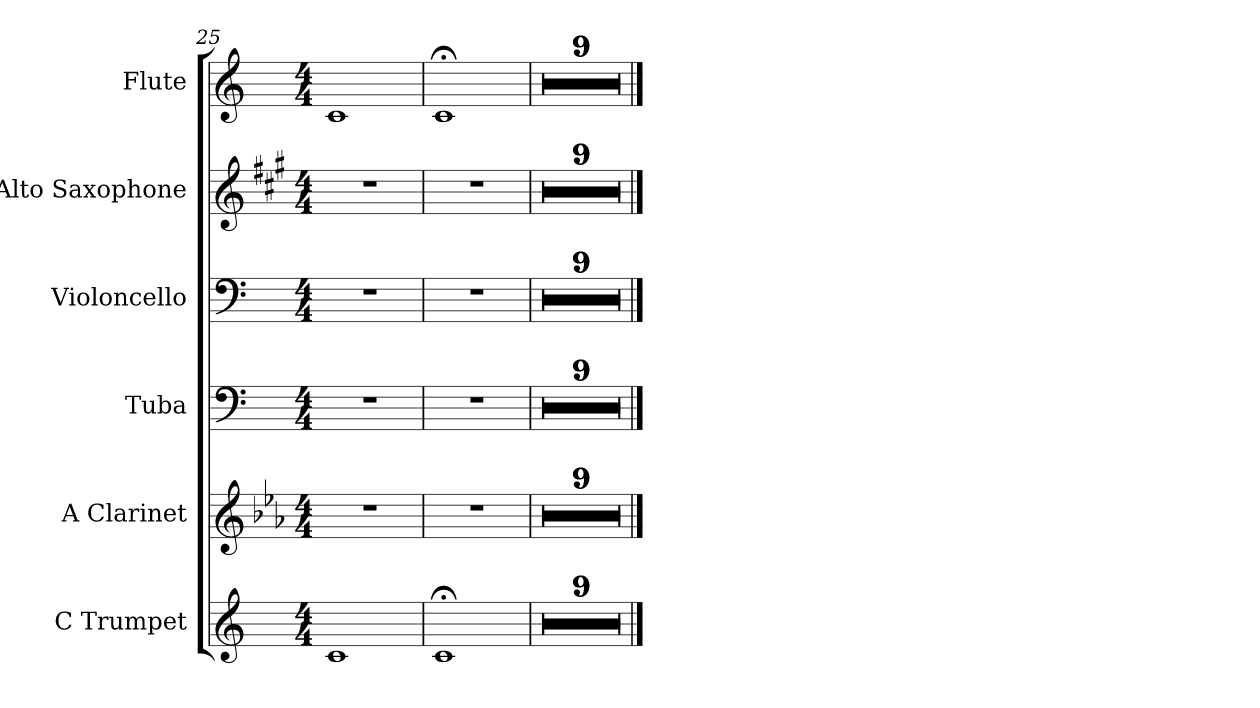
**kern	**kern	**kern	**kern	**kern	**kern
*part6	*part5	*part4	*part3	*part2	*part1
*staff6	*staff5	*staff4	*staff3	*staff2	*staff1
*I"C Trumpet	*I"A Clarinet	*I"Tuba	*I"Violoncello	*I"Alto Saxophone	*I"Flute
*I'C Tpt.	*I'A Cl.	*I'Tba.	*I'Vlc.	*I'A. Sax.	*I'Fl.
*clefG2	*clefG2	*clefF4	*clefF4	*clefG2	*clefG2
*	*ITrd2c3	*	*	*ITrd5c9	*
*k[]	*k[]	*k[]	*k[]	*k[]	*k[]
*M4/4	*M4/4	*M4/4	*M4/4	*M4/4	*M4/4
=25	=25	=25	=25	=25	=25
1c	1r	1r	1r	1r	1c
=26	=26	=26	=26	=26	=26
1c;<	1r	1r	1r	1r	1c;<
=27	=27	=27	=27	=27	=27
1r	1r	1r	1r	1r	1r
=28	=28	=28	=28	=28	=28
1r	1r	1r	1r	1r	1r
!!LO:LB:g=z
=29	=29	=29	=29	=29	=29
1r	1r	1r	1r	1r	1r
=30	=30	=30	=30	=30	=30
1r	1r	1r	1r	1r	1r
=31	=31	=31	=31	=31	=31
1r	1r	1r	1r	1r	1r
=32	=32	=32	=32	=32	=32
1r	1r	1r	1r	1r	1r
=33	=33	=33	=33	=33	=33
1r	1r	1r	1r	1r	1r
=34	=34	=34	=34	=34	=34
1r	1r	1r	1r	1r	1r
=35	=35	=35	=35	=35	=35
1r	1r	1r	1r	1r	1r
==	==	==	==	==	==
*-	*-	*-	*-	*-	*-
